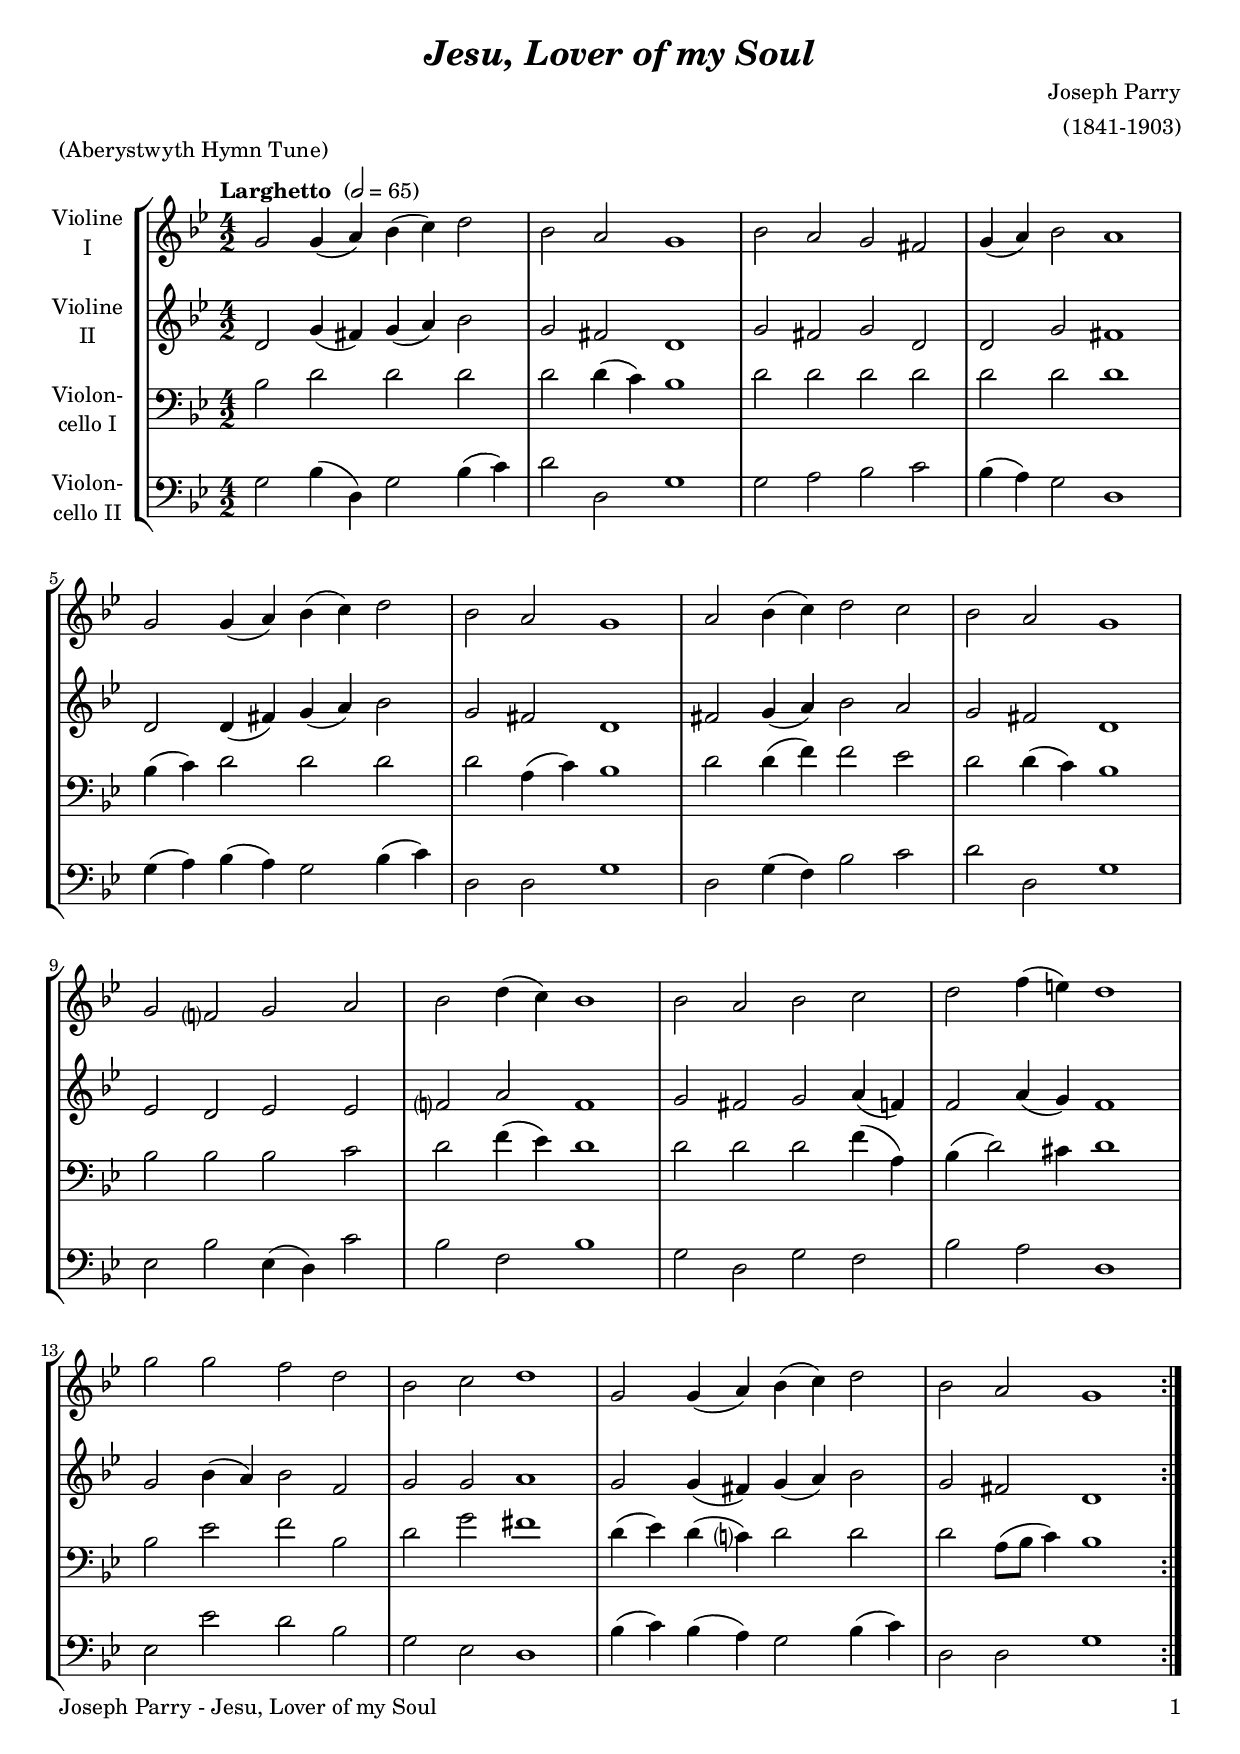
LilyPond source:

\version "2.22.2"
\include "deutsch.ly"

#(set-global-staff-size 19)

\header {
  title     = \markup \bold \italic "Jesu, Lover of my Soul"
  composer  = "Joseph Parry"
  arranger  = "(1841-1903)"
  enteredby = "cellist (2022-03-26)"
  piece     = "(Aberystwyth Hymn Tune)"
}

voiceconsts = {
  \key g \minor
  \clef "treble"
  \time 4/2
  \numericTimeSignature
  \compressEmptyMeasures
% Set default beaming for all staves
%  \set Timing.beamExceptions = #'()
%  \set Timing.baseMoment     = #(ly:make-moment 1 4)
%  \set Timing.beatStructure  = #'(1 1 1)
  \tempo "Larghetto " 2=65
}

mist = "string ensemble 1"
mipz = "pizzicato strings"
mivl = "violin"
miba = "cello"

boxa = { \bar "||" \mark \markup \box \italic "A" }
boxb = { \bar "||" \mark \markup \box \italic "B" }
boxc = { \bar "||" \mark \markup \box \italic "C" }
boxd = { \bar "||" \mark \markup \box \italic "D" }

arco = \markup \italic "arco"
pizz = \markup \italic "pizz."
rit  = \mark \markup \box "rit."

va = \relative c'' {
  \voiceconsts

  \repeat volta 2 {
    g2 g4( a) b( c) d2
    b a g1
    b2 a g fis
    g4( a) b2 a1
    g2 g4( a) b( c) d2
    b a g1
    a2 b4( c) d2 c

    b a g1
    g2 f? g a
    b d4( c) b1
    b2 a b c
    d f4( e) d1
    g2 g f d
    b c d1
    g,2 g4( a) b( c) d2

    b a g1
  }
}

vb = \relative c' {
  \voiceconsts

  \repeat volta 2 {
    d2 g4( fis) g( a) b2
    g fis d1
    g2 fis g d
    d g fis1
    d2 d4( fis) g( a) b2
    g fis d1

    fis2 g4( a) b2 a
    g fis d1
    es2 d es es
    f? a f1
    g2 fis g a4( f)
    f2 a4( g) f1
    g2 b4( a) b2 f

    g g a1
    g2 g4( fis) g( a) b2
    g fis d1
  }
}

vc = \relative c' {
  \voiceconsts
  \clef "bass"
  
  \repeat volta 2 {
    b2 d d d
    d d4( c) b1
    d2 d d d
    d d d1
    b4( c) d2 d d
    d a4( c) b1
    d2 d4( f) f2 es

    d d4( c) b1
    b2 b b c
    d f4( es) d1
    d2 d d f4( a,)
    b( d2) cis4 d1
    b2 es f b,
    d g fis1

    d4( es) d( c?) d2 d
    d a8( b c4) b1
  }
}

vd = \relative c' {
  \voiceconsts
  \clef "bass"
  
  \repeat volta 2 {
    g2 b4( d,) g2 b4( c)
    d2 d, g1
    g2 a b c
    b4( a) g2 d1
    g4( a) b( a) g2 b4( c)
    d,2 d g1
    d2 g4( f) b2 c

    d d, g1
    es2 b' es,4( d) c'2
    b f b1
    g2 d g f
    b a d,1
    es2 es' d b
    g es d1
    b'4( c) b( a) g2 b4( c)

    d,2 d g1
  }
}


music = \new StaffGroup <<
      \new Staff {
	\set Staff.midiInstrument = \mivl
	\set Staff.instrumentName = \markup \center-column { "Violine" "I" }
	\transpose g g { \va }
      }

      \new Staff {
	\set Staff.midiInstrument = \mivl
	\set Staff.instrumentName = \markup \center-column { "Violine" "II" }
	\transpose g g { \vb }
      }

      \new Staff {
	\set Staff.midiInstrument = \miba
	\set Staff.instrumentName = \markup \center-column { "Violon-" "cello I" }
	\transpose g g { \vc }
      }

      \new Staff {
	\set Staff.midiInstrument = \miba
	\set Staff.instrumentName = \markup \center-column { "Violon-" "cello II" }
	\transpose g g { \vd }
      }
>>

\book {
   \paper {
    print-page-number = ##t
    print-first-page-number = ##t
    ragged-last-bottom = ##f
    oddHeaderMarkup = \markup \null
    evenHeaderMarkup = \markup \null
    oddFooterMarkup = \markup {
      \fill-line {
%        \on-the-fly #print-page-number-check-first
        "Joseph Parry - Jesu, Lover of my Soul" \fromproperty #'page:page-number-string
      }
    }
    evenFooterMarkup = \oddFooterMarkup
  } \score {
    \music
    \layout {}
  }

  \score {
    \unfoldRepeats \music

    \midi {
      \context {
        \Score
      }
    }
  }
}